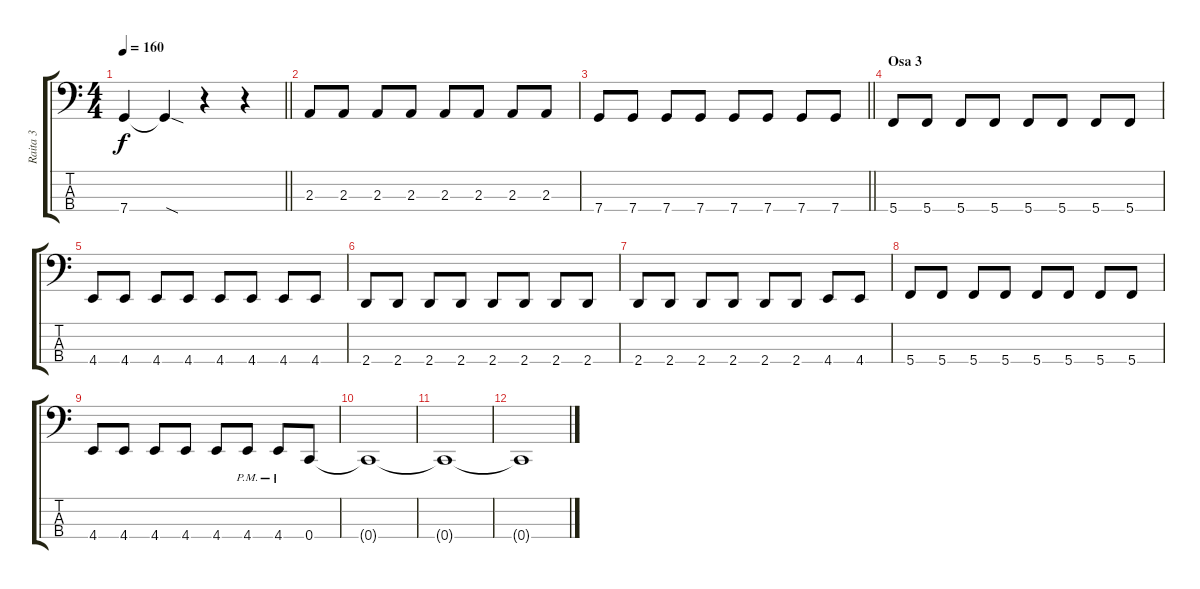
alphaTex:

\track ("Raita 3" "Raita 3") {instrument electricbassfinger}
\staff {score tabs}
\tuning (G2 C2 G1 C1) {hide}
\ts (4 4)
\tempo 160
\clef f4
\barLineRight lightlight
\ks c
7.4.4{dy f} 7.4{sod t}.4 r.4 r.4 |
2.3.8 2.3.8 2.3.8 2.3.8 2.3.8 2.3.8 2.3.8 2.3.8 |
\barLineRight lightlight
7.4.8 7.4.8 7.4.8 7.4.8 7.4.8 7.4.8 7.4.8 7.4.8 |
\section ("" "Osa 3")
5.4.8 5.4.8 5.4.8 5.4.8 5.4.8 5.4.8 5.4.8 5.4.8 |
4.4.8 4.4.8 4.4.8 4.4.8 4.4.8 4.4.8 4.4.8 4.4.8 |
2.4.8 2.4.8 2.4.8 2.4.8 2.4.8 2.4.8 2.4.8 2.4.8 |
2.4.8 2.4.8 2.4.8 2.4.8 2.4.8 2.4.8 4.4.8 4.4.8 |
5.4.8 5.4.8 5.4.8 5.4.8 5.4.8 5.4.8 5.4.8 5.4.8 |
4.4.8 4.4.8 4.4.8 4.4.8 4.4.8 4.4{pm}.8 4.4{pm}.8 0.4.8 |
0.4{t}.1 |
0.4{t}.1 |
0.4{t}.1
